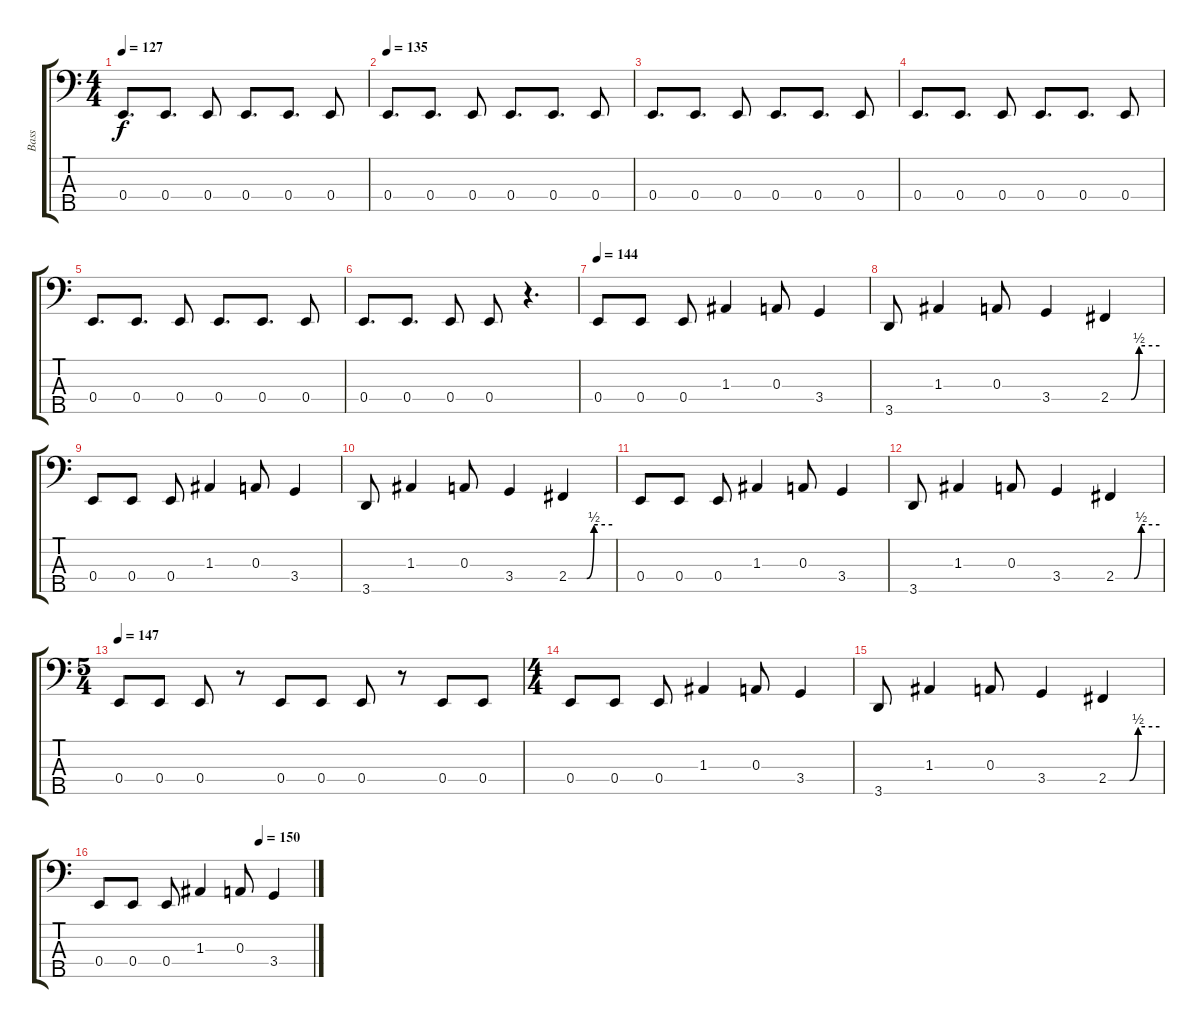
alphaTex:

\track ("Bass" "Bass") {instrument electricbassfinger}
\staff {score tabs}
\tuning (G2 D2 A1 E1 B0) {hide}
\ts (4 4)
\tempo 127
\clef f4
\ks c
0.4.8{d dy f} 0.4.8{d} 0.4.8 0.4.8{d} 0.4.8{d} 0.4.8 |
\tempo 135
0.4.8{d} 0.4.8{d} 0.4.8 0.4.8{d} 0.4.8{d} 0.4.8 |
0.4.8{d} 0.4.8{d} 0.4.8 0.4.8{d} 0.4.8{d} 0.4.8 |
0.4.8{d} 0.4.8{d} 0.4.8 0.4.8{d} 0.4.8{d} 0.4.8 |
0.4.8{d} 0.4.8{d} 0.4.8 0.4.8{d} 0.4.8{d} 0.4.8 |
0.4.8{d} 0.4.8{d} 0.4.8 0.4.8 r.4{d} |
\tempo 144
0.4.8 0.4.8 0.4.8 1.3.4 0.3.8 3.4.4 |
3.5.8 1.3.4 0.3.8 3.4.4 2.4{be (custom 0 0 25 0 35 2 60 2)}.4 |
0.4.8 0.4.8 0.4.8 1.3.4 0.3.8 3.4.4 |
3.5.8 1.3.4 0.3.8 3.4.4 2.4{be (custom 0 0 25 0 35 2 60 2)}.4 |
0.4.8 0.4.8 0.4.8 1.3.4 0.3.8 3.4.4 |
3.5.8 1.3.4 0.3.8 3.4.4 2.4{be (custom 0 0 25 0 35 2 60 2)}.4 |
\ts (5 4)
\tempo 147
0.4.8 0.4.8 0.4.8 r.8 0.4.8 0.4.8 0.4.8 r.8 0.4.8 0.4.8 |
\ts (4 4)
0.4.8 0.4.8 0.4.8 1.3.4 0.3.8 3.4.4 |
3.5.8 1.3.4 0.3.8 3.4.4 2.4{be (custom 0 0 25 0 35 2 60 2)}.4 |
\tempo (150 0.75)
0.4.8 0.4.8 0.4.8 1.3.4 0.3.8 3.4.4
